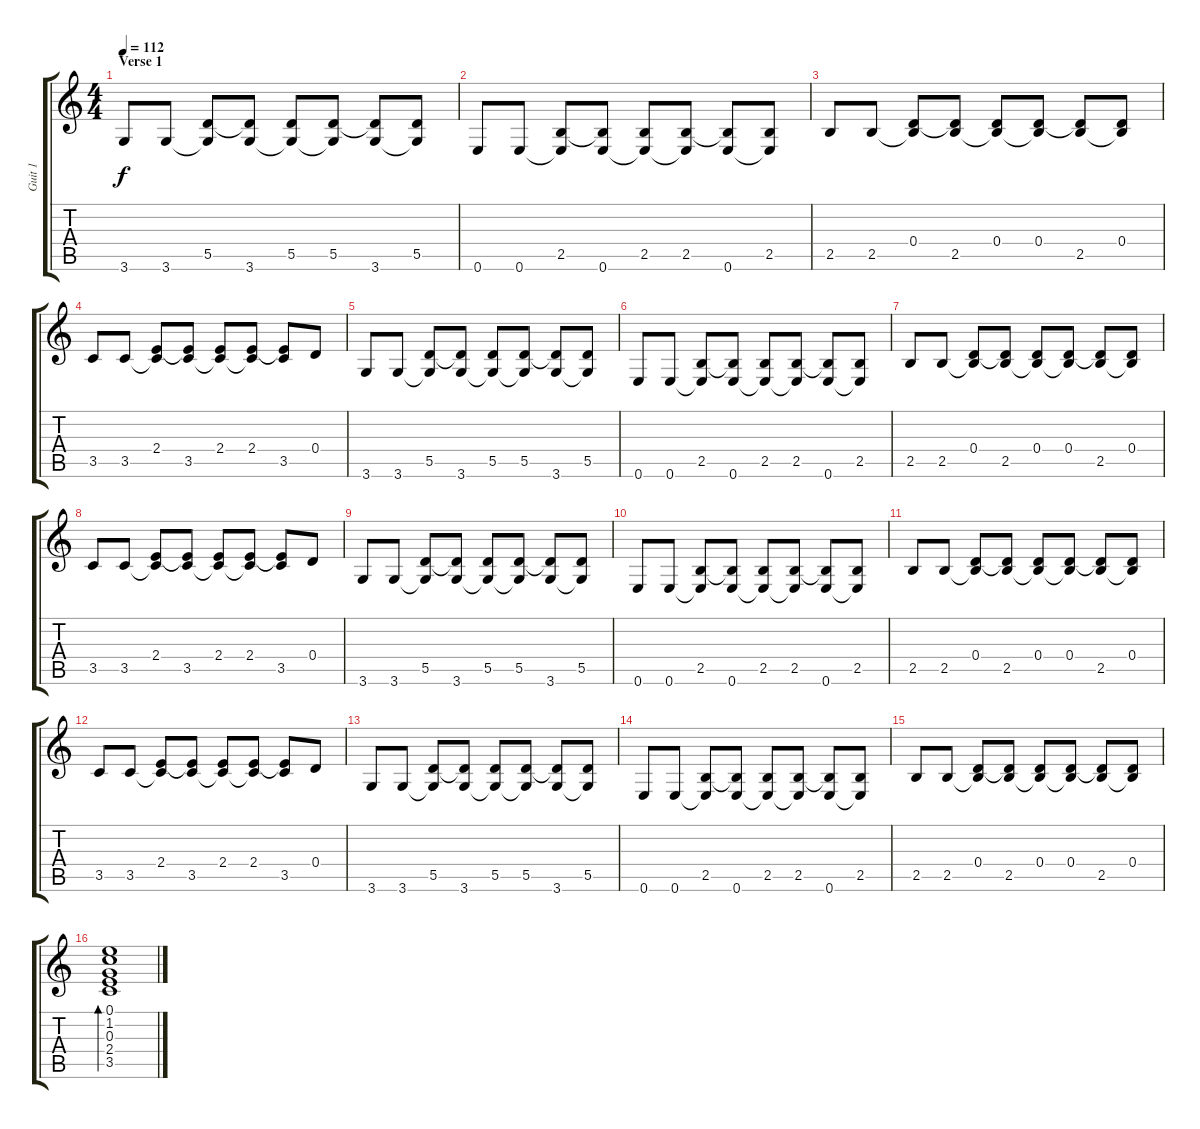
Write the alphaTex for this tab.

\track ("Guit 1" "Guit 1") {instrument electricguitarjazz}
\staff {score tabs}
\tuning (E4 B3 G3 D3 A2 E2) {hide}
\ts (4 4)
\section ("" "Verse 1")
\tempo 112
\clef g2
\ks c
3.6.8{dy f instrument electricguitarjazz} 3.6.8 (5.5 3.6{t}).8 (5.5{t} 3.6).8 (5.5 3.6{t}).8 (5.5 3.6{t}).8 (5.5{t} 3.6).8 (5.5 3.6{t}).8 |
0.6.8 0.6.8 (2.5 0.6{t}).8 (2.5{t} 0.6).8 (2.5 0.6{t}).8 (2.5 0.6{t}).8 (2.5{t} 0.6).8 (2.5 0.6{t}).8 |
2.5.8 2.5.8 (0.4 2.5{t}).8 (0.4{t} 2.5).8 (0.4 2.5{t}).8 (0.4 2.5{t}).8 (0.4{t} 2.5).8 (0.4 2.5{t}).8 |
3.5.8 3.5.8 (2.4 3.5{t}).8 (2.4{t} 3.5).8 (2.4 3.5{t}).8 (2.4 3.5{t}).8 (2.4{t} 3.5).8 0.4.8 |
3.6.8 3.6.8 (5.5 3.6{t}).8 (5.5{t} 3.6).8 (5.5 3.6{t}).8 (5.5 3.6{t}).8 (5.5{t} 3.6).8 (5.5 3.6{t}).8 |
0.6.8 0.6.8 (2.5 0.6{t}).8 (2.5{t} 0.6).8 (2.5 0.6{t}).8 (2.5 0.6{t}).8 (2.5{t} 0.6).8 (2.5 0.6{t}).8 |
2.5.8 2.5.8 (0.4 2.5{t}).8 (0.4{t} 2.5).8 (0.4 2.5{t}).8 (0.4 2.5{t}).8 (0.4{t} 2.5).8 (0.4 2.5{t}).8 |
3.5.8 3.5.8 (2.4 3.5{t}).8 (2.4{t} 3.5).8 (2.4 3.5{t}).8 (2.4 3.5{t}).8 (2.4{t} 3.5).8 0.4.8 |
3.6.8 3.6.8 (5.5 3.6{t}).8 (5.5{t} 3.6).8 (5.5 3.6{t}).8 (5.5 3.6{t}).8 (5.5{t} 3.6).8 (5.5 3.6{t}).8 |
0.6.8 0.6.8 (2.5 0.6{t}).8 (2.5{t} 0.6).8 (2.5 0.6{t}).8 (2.5 0.6{t}).8 (2.5{t} 0.6).8 (2.5 0.6{t}).8 |
2.5.8 2.5.8 (0.4 2.5{t}).8 (0.4{t} 2.5).8 (0.4 2.5{t}).8 (0.4 2.5{t}).8 (0.4{t} 2.5).8 (0.4 2.5{t}).8 |
3.5.8 3.5.8 (2.4 3.5{t}).8 (2.4{t} 3.5).8 (2.4 3.5{t}).8 (2.4 3.5{t}).8 (2.4{t} 3.5).8 0.4.8 |
3.6.8 3.6.8 (5.5 3.6{t}).8 (5.5{t} 3.6).8 (5.5 3.6{t}).8 (5.5 3.6{t}).8 (5.5{t} 3.6).8 (5.5 3.6{t}).8 |
0.6.8 0.6.8 (2.5 0.6{t}).8 (2.5{t} 0.6).8 (2.5 0.6{t}).8 (2.5 0.6{t}).8 (2.5{t} 0.6).8 (2.5 0.6{t}).8 |
2.5.8 2.5.8 (0.4 2.5{t}).8 (0.4{t} 2.5).8 (0.4 2.5{t}).8 (0.4 2.5{t}).8 (0.4{t} 2.5).8 (0.4 2.5{t}).8 |
\section ("" "")
(0.1 1.2 0.3 2.4 3.5).1{bd 30}
